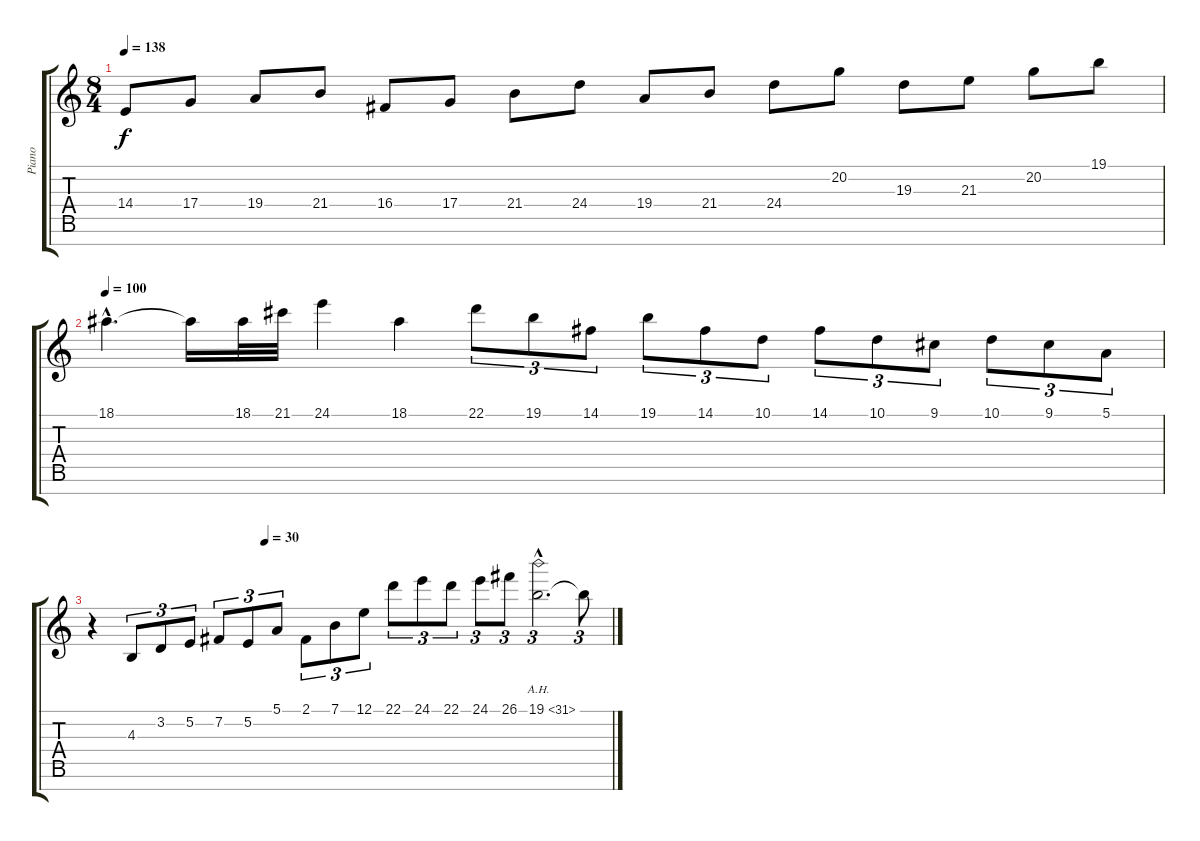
\track ("Piano" "Piano") {instrument acousticgrandpiano}
\staff {score tabs}
\tuning (E4 B3 G3 D3 A2 E2 B1) {hide}
\ts (8 4)
\tempo 138
\clef g2
\ks c
14.4.8{dy f} 17.4.8 19.4.8 21.4.8 16.4.8 17.4.8 21.4.8 24.4.8 19.4.8 21.4.8 24.4.8 20.2.8 19.3.8 21.3.8 20.2.8 19.1.8 |
\tempo 100
18.1{hac}.4{d} 18.1{t}.16 18.1.32 21.1.32 24.1.4 18.1.4 22.1.8{tu (3 2)} 19.1.8{tu (3 2)} 14.1.8{tu (3 2)} 19.1.8{tu (3 2)} 14.1.8{tu (3 2)} 10.1.8{tu (3 2)} 14.1.8{tu (3 2)} 10.1.8{tu (3 2)} 9.1.8{tu (3 2)} 10.1.8{tu (3 2)} 9.1.8{tu (3 2)} 5.1.8{tu (3 2)} |
\tempo (30 0.3333333333333333)
r.4 4.3.8{tu (3 2)} 3.2.8{tu (3 2)} 5.2.8{tu (3 2)} 7.2.8{tu (3 2)} 5.2.8{tu (3 2)} 5.1.8{tu (3 2)} 2.1.8{tu (3 2)} 7.1.8{tu (3 2)} 12.1.8{tu (3 2)} 22.1.8{tu (3 2)} 24.1.8{tu (3 2)} 22.1.8{tu (3 2)} 24.1.8{tu (3 2)} 26.1.8{tu (3 2)} 19.1{ah 12 hac}.2{d tu (3 2)} 19.1{t}.8{tu (3 2)}
